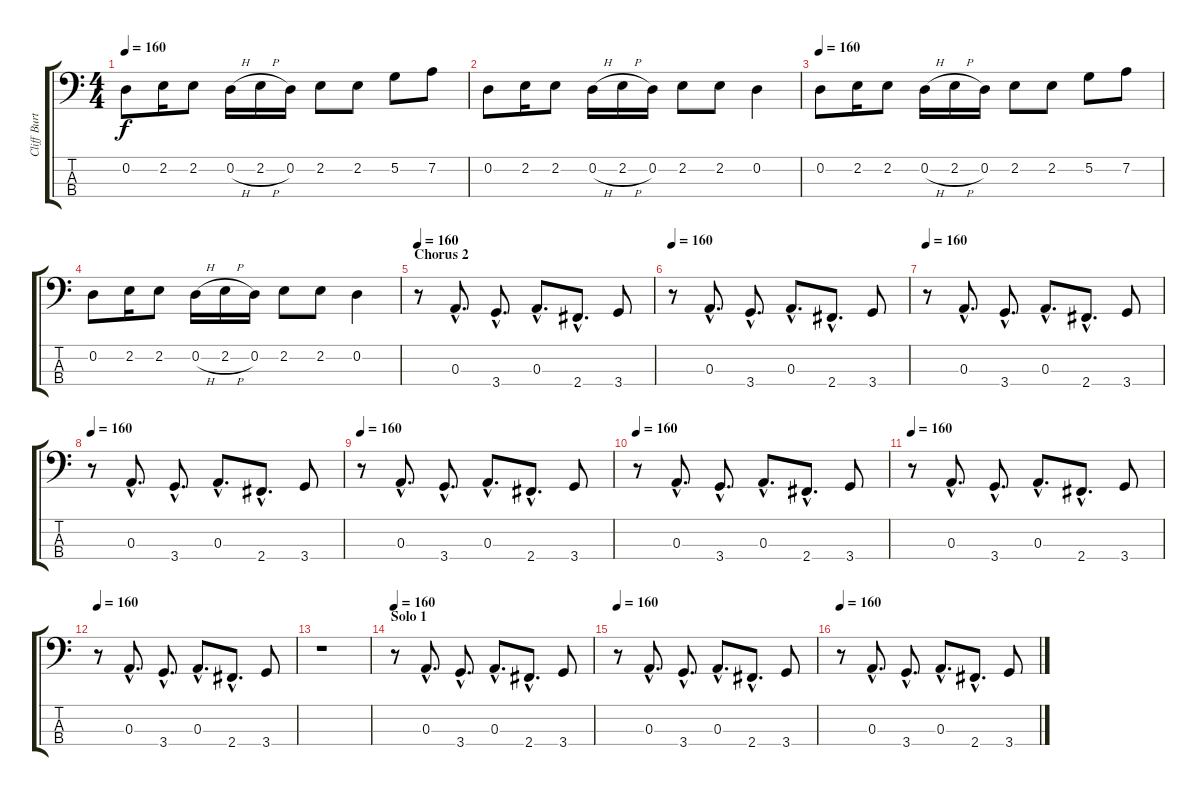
\track ("Cliff Burton" "Cliff Burt") {instrument electricbassfinger}
\staff {score tabs}
\tuning (G2 D2 A1 E1) {hide}
\ts (4 4)
\tempo 160
\clef f4
\ks c
0.2.8{dy f} 2.2.16 2.2.8 0.2{h}.16 2.2{h}.16 0.2.16 2.2.8 2.2.8 5.2.8 7.2.8 |
0.2.8 2.2.16 2.2.8 0.2{h}.16 2.2{h}.16 0.2.16 2.2.8 2.2.8 0.2.4 |
\tempo 160
0.2.8 2.2.16 2.2.8 0.2{h}.16 2.2{h}.16 0.2.16 2.2.8 2.2.8 5.2.8 7.2.8 |
0.2.8 2.2.16 2.2.8 0.2{h}.16 2.2{h}.16 0.2.16 2.2.8 2.2.8 0.2.4 |
\section ("" "Chorus 2")
\tempo 160
r.8 0.3{hac}.8{d} 3.4{hac}.8{d} 0.3{hac}.8{d} 2.4{hac}.8{d} 3.4.8 |
\tempo 160
r.8 0.3{hac}.8{d} 3.4{hac}.8{d} 0.3{hac}.8{d} 2.4{hac}.8{d} 3.4.8 |
\tempo 160
r.8 0.3{hac}.8{d} 3.4{hac}.8{d} 0.3{hac}.8{d} 2.4{hac}.8{d} 3.4.8 |
\tempo 160
r.8 0.3{hac}.8{d} 3.4{hac}.8{d} 0.3{hac}.8{d} 2.4{hac}.8{d} 3.4.8 |
\tempo 160
r.8 0.3{hac}.8{d} 3.4{hac}.8{d} 0.3{hac}.8{d} 2.4{hac}.8{d} 3.4.8 |
\tempo 160
r.8 0.3{hac}.8{d} 3.4{hac}.8{d} 0.3{hac}.8{d} 2.4{hac}.8{d} 3.4.8 |
\tempo 160
r.8 0.3{hac}.8{d} 3.4{hac}.8{d} 0.3{hac}.8{d} 2.4{hac}.8{d} 3.4.8 |
\tempo 160
r.8 0.3{hac}.8{d} 3.4{hac}.8{d} 0.3{hac}.8{d} 2.4{hac}.8{d} 3.4.8 |
r.1 |
\section ("" "Solo 1")
\tempo 160
r.8 0.3{hac}.8{d} 3.4{hac}.8{d} 0.3{hac}.8{d} 2.4{hac}.8{d} 3.4.8 |
\tempo 160
r.8 0.3{hac}.8{d} 3.4{hac}.8{d} 0.3{hac}.8{d} 2.4{hac}.8{d} 3.4.8 |
\tempo 160
r.8 0.3{hac}.8{d} 3.4{hac}.8{d} 0.3{hac}.8{d} 2.4{hac}.8{d} 3.4.8
